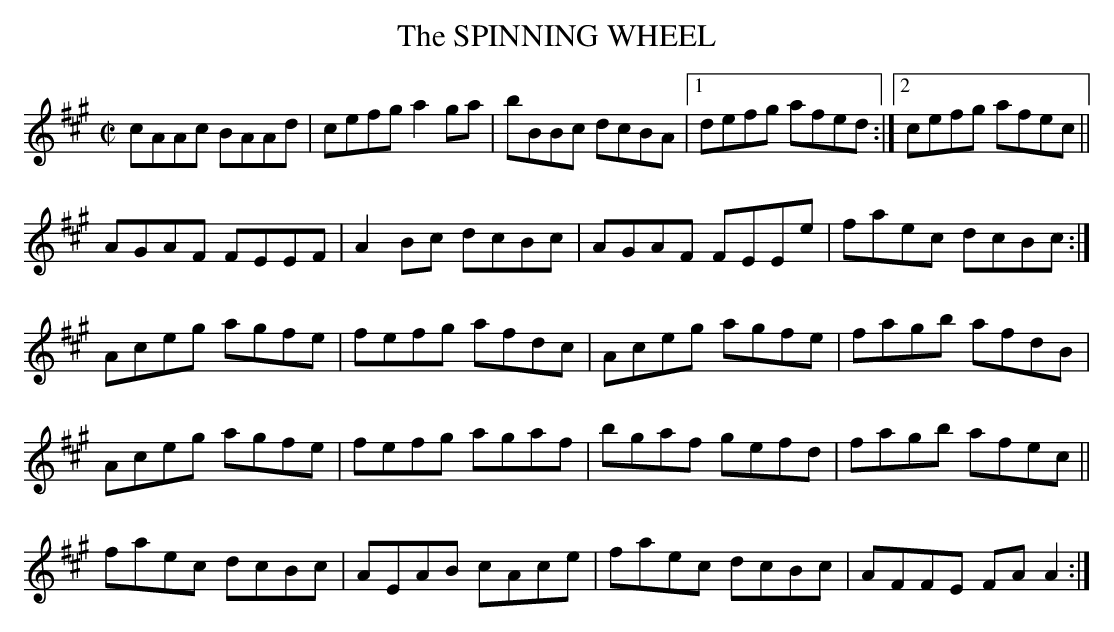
X:1
T:SPINNING WHEEL, The
in "Irish Minstrels and Musicians" (p.392), there was "but one rival"
(not specified but probably Sergeant James O'Neill) for Cronin's
fiddling abilities in the Chicago traditional music scene. The
highly-ornamented settings of Cronin's contributions to the various
collections would seem to bear this out. I have added a simplified
version of this lovely Cronin tune for those of you not enamored of
great gobs of triplets (show of hands, please?) I think Mr. Cronin
flourished a few years before recording was a possibility, but I
have to think he might have sounded like Coleman.
M:C|
L:1/8
K:A
cAAc BAAd|cefg a2ga|bBBc dcBA|1 defg afed:|\
[2 cefg afec||
AGAF FEEF|A2Bc dcBc|AGAF FEEe|faec dcBc:|
Aceg agfe|fefg afdc|Aceg agfe|fagb afdB|
Aceg agfe|fefg agaf|bgaf gefd|fagb afec||
faec dcBc|AEAB cAce|faec dcBc|AFFE FAA2:|
